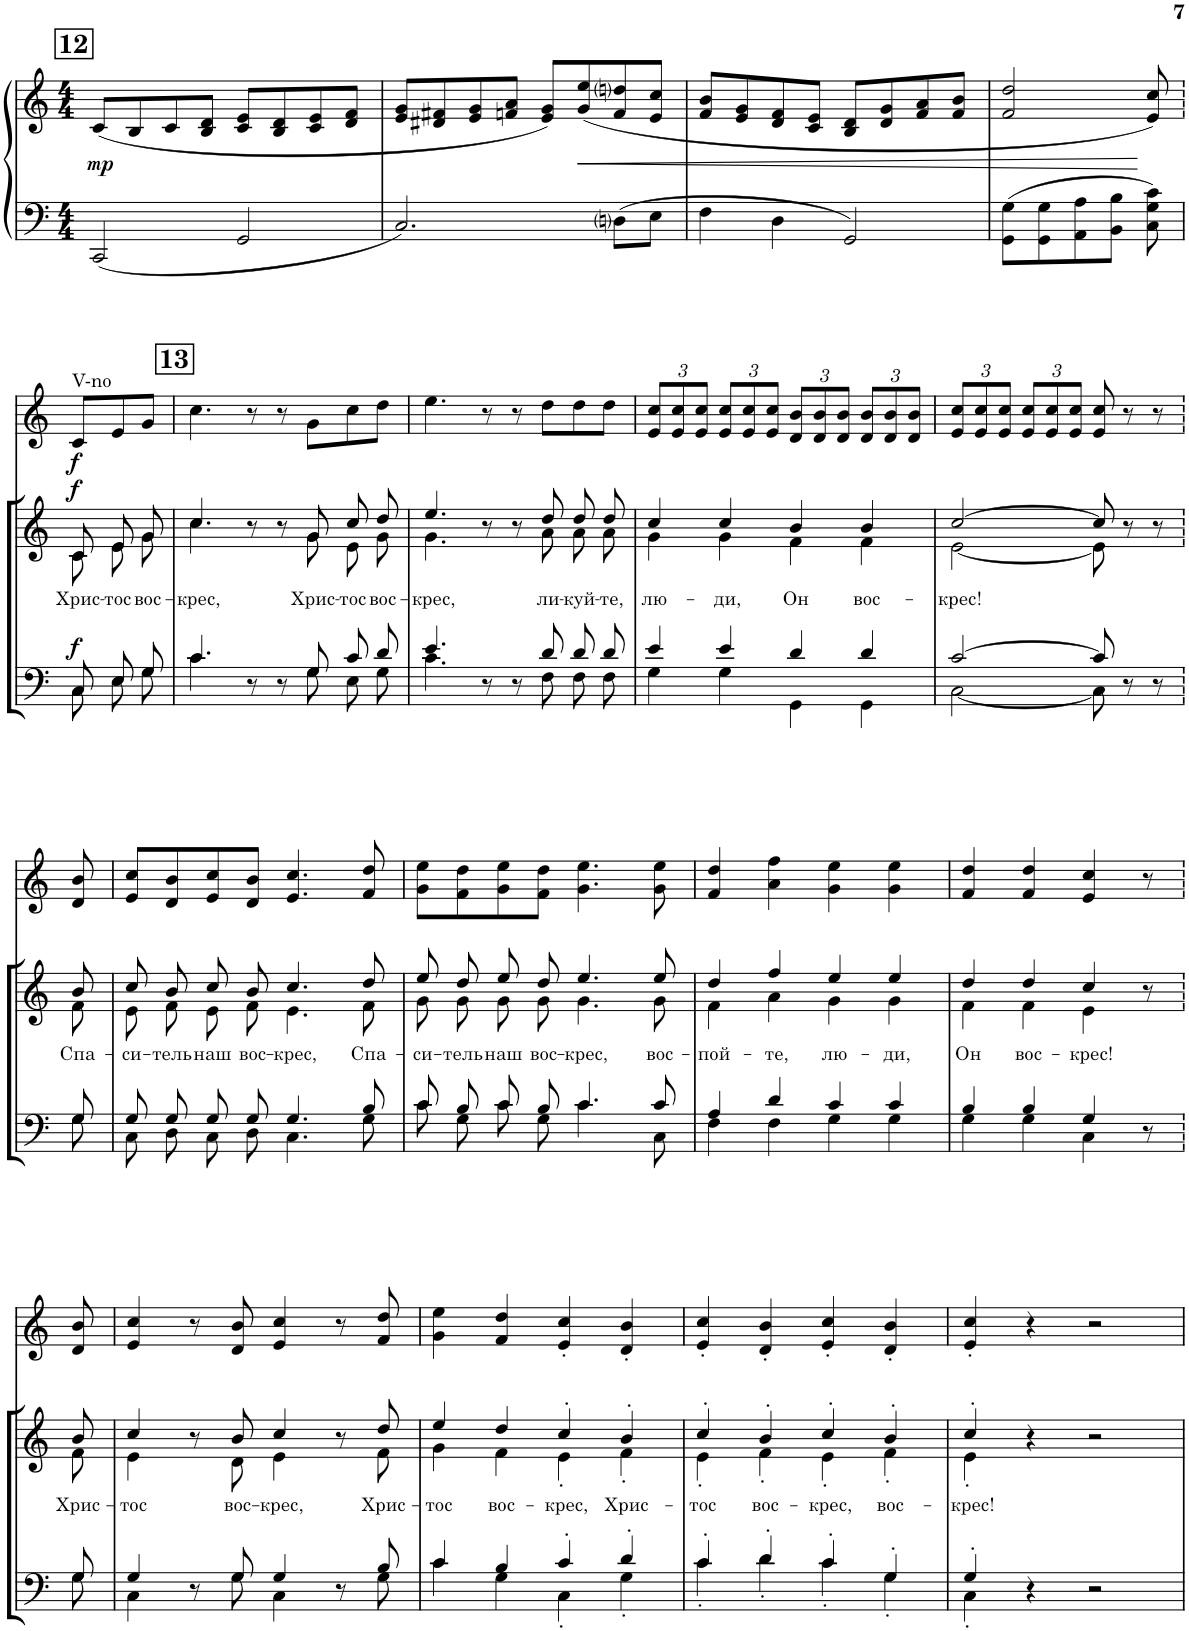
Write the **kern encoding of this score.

**kern	**kern	**dynam	**kern	**dynam	**kern	**text	**dynam	**kern	**dynam
*part4	*part4	*part4	*part3	*part3	*part2	*part2	*part2	*part1	*part1
*staff5	*staff4	*staff4/5	*staff3	*staff3	*staff2	*staff2	*staff2	*staff1	*staff1
*I"Piano	*	*	*I"T. B.	*	*I"S. A.	*	*	*I"Violin	*
*I'Pno	*	*	*	*	*	*	*	*I'Vln	*
!!LO:PB:g=z
*clefF4	*clefG2	*	*clefF4	*	*clefG2	*	*	*clefG2	*
*k[]	*k[]	*	*k[]	*	*k[]	*	*	*k[]	*
*M4/4	*M4/4	*	*M4/4	*	*M4/4	*	*	*M4/4	*
!!LO:REH:place=s1:a:B:cj:fs=14:t=12
=143	=143	=143	=143	=143	=143	=143	=143	=143	=143
*	*	*	*	*	*^	*	*	*	*
!	!	!LO:DY:a=2	!	!	!	!	!	!	!	!
2CC/	(<8c/L	mp	1r	.	1r	4r	.	.	1r	.
.	8B/	.	.	.	.	.	.	.	.	.
.	8c/	.	.	.	.	4r	.	.	.	.
.	8B/ 8d/J	.	.	.	.	.	.	.	.	.
2GG/	8c/ 8e/L	.	.	.	.	2r	.	.	.	.
.	8B/ 8d/	.	.	.	.	.	.	.	.	.
.	8c/ 8e/	.	.	.	.	.	.	.	.	.
.	8d/ 8f/J	.	.	.	.	.	.	.	.	.
*	*	*	*	*	*v	*v	*	*	*	*
=144	=144	=144	=144	=144	=144	=144	=144	=144	=144
2.C/	8e/ 8g/L	.	1r	.	1r	.	.	1r	.
.	8d#X/ 8f#X/	.	.	.	.	.	.	.	.
.	8e/ 8g/	.	.	.	.	.	.	.	.
.	8fn/ 8a/J	.	.	.	.	.	.	.	.
.	8e/ 8g/L)	.	.	.	.	.	.	.	.
!	!	!LO:HP:b	!	!	!	!	!	!	!
.	(<8g/ 8ee/	<	.	.	.	.	.	.	.
8Dni\L	8f/ 8ddni/	.	.	.	.	.	.	.	.
8E\J	8e/ 8cc/J	.	.	.	.	.	.	.	.
=145	=145	=145	=145	=145	=145	=145	=145	=145	=145
4F\	8f/ 8b/L	.	1r	.	1r	.	.	1r	.
.	8e/ 8g/	.	.	.	.	.	.	.	.
4D\	8d/ 8f/	.	.	.	.	.	.	.	.
.	8c/ 8e/J	.	.	.	.	.	.	.	.
2GG/	8B/ 8d/L	.	.	.	.	.	.	.	.
.	8d/ 8g/	.	.	.	.	.	.	.	.
.	8f/ 8a/	.	.	.	.	.	.	.	.
.	8f/ 8b/J	.	.	.	.	.	.	.	.
=146	=146	=146	=146	=146	=146	=146	=146	=146	=146
8GG\ 8G\L	2f/ 2dd/	.	2r	.	2r	.	.	2r	.
8GG\ 8G\	.	.	.	.	.	.	.	.	.
8AA\ 8A\	.	.	.	.	.	.	.	.	.
8BB\ 8B\J	.	.	.	.	.	.	.	.	.
8C\ 8G\ 8c\	8e/ 8cc/)	[	8r	.	8r	.	.	8r	.
!!LO:LB:g=z
=147	=147	=147	=147	=147	=147	=147	=147	=147	=147
*	*	*	*^	*	*	*	*	*	*
!	!	!	!	!	!	!	!	!	!LO:TX:a:t=V-no	!
!	!	!	!	!	!LO:DY:a	!	!LO:LY:b	!LO:DY:a	!	!LO:DY:b
*	*	*	*	*	*	*^	*	*	*	*
4.r	1r	.	8C/	8C\	f	8c/L	8c\L	Хрис-	f	8c/L	f
!	!	!	!	!	!	!	!	!LO:LY:b	!	!	!
.	.	.	8E/L	8E\L	.	8e/J	8e\J	-тос	.	8e/	.
!	!	!	!	!	!	!	!	!LO:LY:b	!	!	!
.	.	.	8G/J	8G\J	.	8g/J	8g\J	вос-	.	8g/J	.
2ryy	.	.	2ryy	2ryy	.	2ryy	2ryy	.	.	2ryy	.
8ryy	.	.	8ryy	8ryy	.	8ryy	8ryy	.	.	8ryy	.
!!LO:REH:place=s1:a:B:cj:fs=14:t=13
=148	=148	=148	=148	=148	=148	=148	=148	=148	=148	=148	=148
!	!	!	!	!	!	!	!	!LO:LY:b	!	!	!
1r	1r	.	4.c/	4.c\	.	4.cc/	4.cc\	-крес,	.	4.cc\	.
.	.	.	8r	4ryy	.	8r	4ryy	.	.	8r	.
.	.	.	8r	.	.	8r	.	.	.	8r	.
!	!	!	!	!	!	!	!	!LO:LY:b	!	!	!
.	.	.	8G/	8G\	.	8g/	8g\	Хрис-	.	8g\L	.
!	!	!	!	!	!	!	!	!LO:LY:b	!	!	!
.	.	.	8c/L	8E\L	.	8cc/L	8e\L	-тос	.	8cc\	.
!	!	!	!	!	!	!	!	!LO:LY:b	!	!	!
.	.	.	8d/J	8G\J	.	8dd/J	8g\J	вос-	.	8dd\J	.
=149	=149	=149	=149	=149	=149	=149	=149	=149	=149	=149	=149
!	!	!	!	!	!	!	!	!LO:LY:b	!	!	!
1r	1r	.	4.e/	4.c\	.	4.ee/	4.g\	-крес,	.	4.ee\	.
.	.	.	8r	4ryy	.	8r	4ryy	.	.	8r	.
.	.	.	8r	.	.	8r	.	.	.	8r	.
!	!	!	!	!	!	!	!	!LO:LY:b	!	!	!
.	.	.	8d/	8F\	.	8dd/	8a\	ли-	.	8dd\L	.
!	!	!	!	!	!	!	!	!LO:LY:b	!	!	!
.	.	.	8d/L	8F\L	.	8dd/L	8a\L	-куй-	.	8dd\	.
!	!	!	!	!	!	!	!	!LO:LY:b	!	!	!
.	.	.	8d/J	8F\J	.	8dd/J	8a\J	-те,	.	8dd\J	.
=150	=150	=150	=150	=150	=150	=150	=150	=150	=150	=150	=150
!	!	!	!	!	!	!	!	!LO:LY:b	!	!	!
*	*	*	*	*	*	*	*	*	*	*Xbrackettup	*
1r	1r	.	4e/	4G\	.	4cc/	4g\	лю-	.	12e/ 12cc/L	.
.	.	.	.	.	.	.	.	.	.	12e/ 12cc/	.
.	.	.	.	.	.	.	.	.	.	12e/ 12cc/J	.
!	!	!	!	!	!	!	!	!LO:LY:b	!	!	!
.	.	.	4e/	4G\	.	4cc/	4g\	-ди,	.	12e/ 12cc/L	.
.	.	.	.	.	.	.	.	.	.	12e/ 12cc/	.
.	.	.	.	.	.	.	.	.	.	12e/ 12cc/J	.
!	!	!	!	!	!	!	!	!LO:LY:b	!	!	!
.	.	.	4d/	4GG\	.	4b/	4f\	Он	.	12d/ 12b/L	.
.	.	.	.	.	.	.	.	.	.	12d/ 12b/	.
.	.	.	.	.	.	.	.	.	.	12d/ 12b/J	.
!	!	!	!	!	!	!	!	!LO:LY:b	!	!	!
.	.	.	4d/	4GG\	.	4b/	4f\	вос-	.	12d/ 12b/L	.
.	.	.	.	.	.	.	.	.	.	12d/ 12b/	.
.	.	.	.	.	.	.	.	.	.	12d/ 12b/J	.
=151	=151	=151	=151	=151	=151	=151	=151	=151	=151	=151	=151
!	!	!	!	!	!	!	!	!LO:LY:b	!	!	!
2..r	1r	.	[2c/	[2C\	.	[2cc/	[2e\	-крес!	.	12e/ 12cc/L	.
.	.	.	.	.	.	.	.	.	.	12e/ 12cc/	.
.	.	.	.	.	.	.	.	.	.	12e/ 12cc/J	.
.	.	.	.	.	.	.	.	.	.	12e/ 12cc/L	.
.	.	.	.	.	.	.	.	.	.	12e/ 12cc/	.
.	.	.	.	.	.	.	.	.	.	12e/ 12cc/J	.
.	.	.	8c/]	8C\]	.	8cc/]	8e\]	.	.	8e/ 8cc/	.
.	.	.	8r	8ryy	.	8r	8ryy	.	.	8r	.
.	.	.	8r	4ryy	.	8r	4ryy	.	.	8r	.
8ryy	.	.	8ryy	.	.	8ryy	.	.	.	8ryy	.
!!LO:LB:g=z
=152	=152	=152	=152	=152	=152	=152	=152	=152	=152	=152	=152
!	!	!	!	!	!	!	!	!LO:LY:b	!	!	!
8r	1r	.	8G/	8G\	.	8b/	8f\	Спа-	.	8d/ 8b/	.
2..ryy	.	.	2..ryy	2..ryy	.	2..ryy	2..ryy	.	.	2..ryy	.
=153	=153	=153	=153	=153	=153	=153	=153	=153	=153	=153	=153
!	!	!	!	!	!	!	!	!LO:LY:b	!	!	!
1r	1r	.	8G/L	8C\L	.	8cc/L	8e\L	-си-	.	8e/ 8cc/L	.
!	!	!	!	!	!	!	!	!LO:LY:b	!	!	!
.	.	.	8G/J	8D\J	.	8b/J	8f\J	-тель	.	8d/ 8b/	.
!	!	!	!	!	!	!	!	!LO:LY:b	!	!	!
.	.	.	8G/L	8C\L	.	8cc/L	8e\L	наш	.	8e/ 8cc/	.
!	!	!	!	!	!	!	!	!LO:LY:b	!	!	!
.	.	.	8G/J	8D\J	.	8b/J	8f\J	вос-	.	8d/ 8b/J	.
!	!	!	!	!	!	!	!	!LO:LY:b	!	!	!
.	.	.	4.G/	4.C\	.	4.cc/	4.e\	-крес,	.	4.e/ 4.cc/	.
!	!	!	!	!	!	!	!	!LO:LY:b	!	!	!
.	.	.	8B/	8G\	.	8dd/	8f\	Спа-	.	8f/ 8dd/	.
=154	=154	=154	=154	=154	=154	=154	=154	=154	=154	=154	=154
!	!	!	!	!	!	!	!	!LO:LY:b	!	!	!
1r	1r	.	8c/L	8c\L	.	8ee/L	8g\L	-си-	.	8g\ 8ee\L	.
!	!	!	!	!	!	!	!	!LO:LY:b	!	!	!
.	.	.	8B/J	8G\J	.	8dd/J	8g\J	-тель	.	8f\ 8dd\	.
!	!	!	!	!	!	!	!	!LO:LY:b	!	!	!
.	.	.	8c/L	8c\L	.	8ee/L	8g\L	наш	.	8g\ 8ee\	.
!	!	!	!	!	!	!	!	!LO:LY:b	!	!	!
.	.	.	8B/J	8G\J	.	8dd/J	8g\J	вос-	.	8f\ 8dd\J	.
!	!	!	!	!	!	!	!	!LO:LY:b	!	!	!
.	.	.	4.c/	4.c\	.	4.ee/	4.g\	-крес,	.	4.g\ 4.ee\	.
!	!	!	!	!	!	!	!	!LO:LY:b	!	!	!
.	.	.	8c/	8C\	.	8ee/	8g\	вос-	.	8g\ 8ee\	.
=155	=155	=155	=155	=155	=155	=155	=155	=155	=155	=155	=155
!	!	!	!	!	!	!	!	!LO:LY:b	!	!	!
1r	1r	.	4A/	4F\	.	4dd/	4f\	-пой-	.	4f/ 4dd/	.
!	!	!	!	!	!	!	!	!LO:LY:b	!	!	!
.	.	.	4d/	4F\	.	4ff/	4a\	-те,	.	4a\ 4ff\	.
!	!	!	!	!	!	!	!	!LO:LY:b	!	!	!
.	.	.	4c/	4G\	.	4ee/	4g\	лю-	.	4g\ 4ee\	.
!	!	!	!	!	!	!	!	!LO:LY:b	!	!	!
.	.	.	4c/	4G\	.	4ee/	4g\	-ди,	.	4g\ 4ee\	.
=156	=156	=156	=156	=156	=156	=156	=156	=156	=156	=156	=156
!	!	!	!	!	!	!	!	!LO:LY:b	!	!	!
2..r	1r	.	4B/	4G\	.	4dd/	4f\	Он	.	4f/ 4dd/	.
!	!	!	!	!	!	!	!	!LO:LY:b	!	!	!
.	.	.	4B/	4G\	.	4dd/	4f\	вос-	.	4f/ 4dd/	.
!	!	!	!	!	!	!	!	!LO:LY:b	!	!	!
.	.	.	4G/	4C\	.	4cc/	4e\	-крес!	.	4e/ 4cc/	.
.	.	.	8r	8ryy	.	8r	8ryy	.	.	8r	.
8ryy	.	.	8ryy	8ryy	.	8ryy	8ryy	.	.	8ryy	.
!!LO:LB:g=z
=157	=157	=157	=157	=157	=157	=157	=157	=157	=157	=157	=157
!	!	!	!	!	!	!	!	!LO:LY:b	!	!	!
8r	1r	.	8G/	8G\	.	8b/	8f\	Хрис-	.	8d/ 8b/	.
2..ryy	.	.	2..ryy	2..ryy	.	2..ryy	2..ryy	.	.	2..ryy	.
=158	=158	=158	=158	=158	=158	=158	=158	=158	=158	=158	=158
!	!	!	!	!	!	!	!	!LO:LY:b	!	!	!
1r	1r	.	4G/	4C\	.	4cc/	4e\	-тос	.	4e/ 4cc/	.
.	.	.	8r	8ryy	.	8r	8ryy	.	.	8r	.
!	!	!	!	!	!	!	!	!LO:LY:b	!	!	!
.	.	.	8G/	8G\	.	8b/	8d\	вос-	.	8d/ 8b/	.
!	!	!	!	!	!	!	!	!LO:LY:b	!	!	!
.	.	.	4G/	4C\	.	4cc/	4e\	-крес,	.	4e/ 4cc/	.
.	.	.	8r	8ryy	.	8r	8ryy	.	.	8r	.
!	!	!	!	!	!	!	!	!LO:LY:b	!	!	!
.	.	.	8B/	8G\	.	8dd/	8f\	Хрис-	.	8f/ 8dd/	.
=159	=159	=159	=159	=159	=159	=159	=159	=159	=159	=159	=159
!	!	!	!	!	!	!	!	!LO:LY:b	!	!	!
1r	1r	.	4c/	4c\	.	4ee/	4g\	-тос	.	4g\ 4ee\	.
!	!	!	!	!	!	!	!	!LO:LY:b	!	!	!
.	.	.	4B/	4G\	.	4dd/	4f\	вос-	.	4f/ 4dd/	.
!	!	!	!	!	!	!	!	!LO:LY:b	!	!	!
.	.	.	4c'/	4C'\	.	4cc'/	4e'\	-крес,	.	4e/' 4cc/'	.
!	!	!	!	!	!	!	!	!LO:LY:b	!	!	!
.	.	.	4d'/	4G'\	.	4b'/	4f'\	Хрис-	.	4d/' 4b/'	.
=160	=160	=160	=160	=160	=160	=160	=160	=160	=160	=160	=160
!	!	!	!	!	!	!	!	!LO:LY:b	!	!	!
1r	1r	.	4c'/	4c'\	.	4cc'/	4e'\	-тос	.	4e/' 4cc/'	.
!	!	!	!	!	!	!	!	!LO:LY:b	!	!	!
.	.	.	4d'/	4d'\	.	4b'/	4f'\	вос-	.	4d/' 4b/'	.
!	!	!	!	!	!	!	!	!LO:LY:b	!	!	!
.	.	.	4c'/	4c'\	.	4cc'/	4e'\	-крес,	.	4e/' 4cc/'	.
!	!	!	!	!	!	!	!	!LO:LY:b	!	!	!
.	.	.	4G'/	4G'\	.	4b'/	4f'\	вос-	.	4d/' 4b/'	.
=161	=161	=161	=161	=161	=161	=161	=161	=161	=161	=161	=161
!	!	!	!	!	!	!	!	!LO:LY:b	!	!	!
1r	1r	.	4G'/	4C'\	.	4cc'/	4e'\	-крес!	.	4e/' 4cc/'	.
.	.	.	4r	2.ryy	.	4r	2.ryy	.	.	4r	.
.	.	.	2r	.	.	2r	.	.	.	2r	.
*	*	*	*v	*v	*	*	*	*	*	*	*
*	*	*	*	*	*v	*v	*	*	*	*
=	=	=	=	=	=	=	=	=	=
*-	*-	*-	*-	*-	*-	*-	*-	*-	*-
